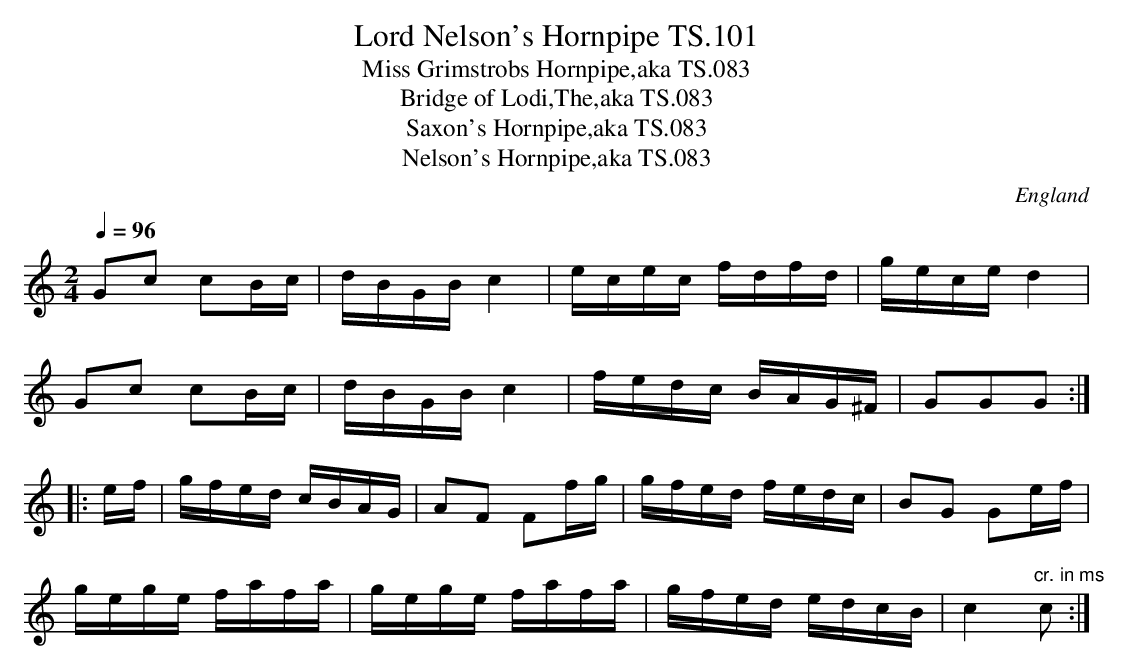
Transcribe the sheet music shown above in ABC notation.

X:1
T:Lord Nelson's Hornpipe TS.101
T:Miss Grimstrobs Hornpipe,aka TS.083
T:Bridge of Lodi,The,aka TS.083
T:Saxon's Hornpipe,aka TS.083
T:Nelson's Hornpipe,aka TS.083
M:2/4
L:1/16
Q:1/4=96
O:England
K:C major
G2c2 c2Bc|dBGB c4|ecec fdfd|geced4|!
G2c2 c2Bc|dBGBc4|fedc BAG^F|G2G2G2:|!
|:ef|gfed cBAG|A2F2 F2fg|gfed fedc|B2G2 G2ef|!
gege fafa|gege fafa|gfed edcB|c4"cr. in ms"c2:|]
